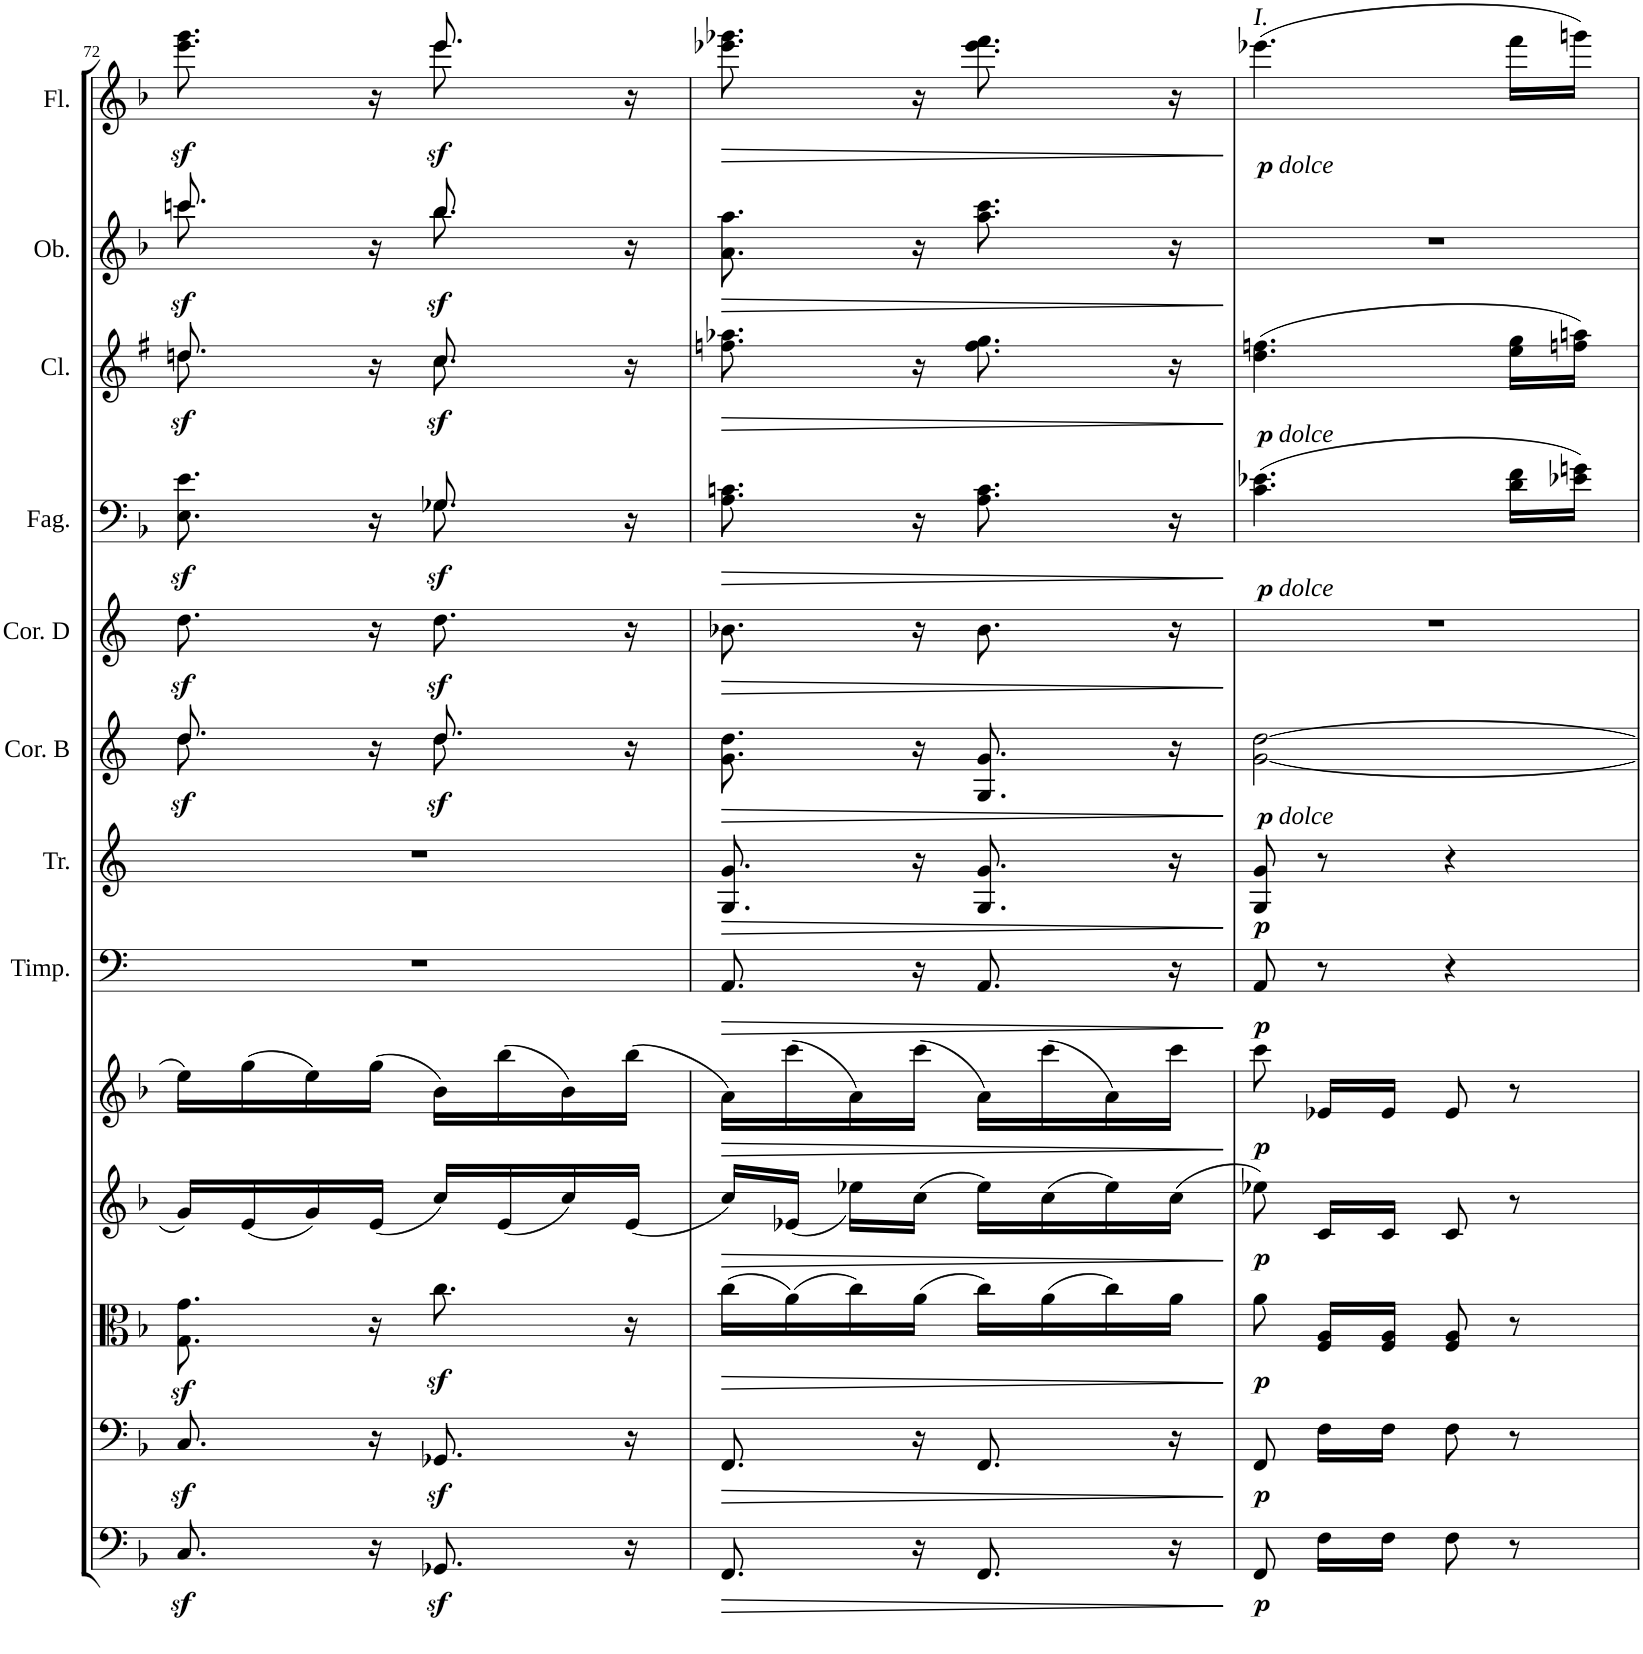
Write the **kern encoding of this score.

**kern	**dynam	**kern	**dynam	**kern	**dynam	**kern	**dynam	**kern	**dynam	**kern	**dynam	**kern	**dynam	**kern	**dynam	**kern	**dynam	**kern	**dynam	**kern	**dynam	**kern	**dynam	**kern	**dynam
*part13	*part13	*part12	*part12	*part11	*part11	*part10	*part10	*part9	*part9	*part8	*part8	*part7	*part7	*part6	*part6	*part5	*part5	*part4	*part4	*part3	*part3	*part2	*part2	*part1	*part1
*staff13	*staff13	*staff12	*staff12	*staff11	*staff11	*staff10	*staff10	*staff9	*staff9	*staff8	*staff8	*staff7	*staff7	*staff6	*staff6	*staff5	*staff5	*staff4	*staff4	*staff3	*staff3	*staff2	*staff2	*staff1	*staff1
*I"Basso	*	*I"Violoncello	*	*I"Viola	*	*I"Violino II	*	*I"Violino I	*	*I"Timpani in D–A	*	*I"Trombe in D	*	*I"Corni in B basso	*	*I"Corni in D	*	*I"Fagotti	*	*I"Clarinetti in B	*	*I"Oboi	*	*I"Flauti	*
*	*	*	*	*	*	*	*	*	*	*I'Timp.	*	*I'Tr.	*	*I'Cor. B	*	*I'Cor. D	*	*I'Fag.	*	*I'Cl.	*	*I'Ob.	*	*I'Fl.	*
!!LO:PB:g=z
*clefF4	*	*clefF4	*	*clefC3	*	*clefG2	*	*clefG2	*	*clefF4	*	*clefG2	*	*clefG2	*	*clefG2	*	*clefF4	*	*clefG2	*	*clefG2	*	*clefG2	*
*Trd7c12	*	*	*	*	*	*	*	*	*	*	*	*Trd-1c-2	*	*Trd8c14	*	*Trd6c10	*	*	*	*Trd1c2	*	*	*	*	*
*k[b-]	*	*k[b-]	*	*k[b-]	*	*k[b-]	*	*k[b-]	*	*k[]	*	*k[]	*	*k[]	*	*k[]	*	*k[b-]	*	*k[f#]	*	*k[b-]	*	*k[b-]	*
*M2/4	*	*M2/4	*	*M2/4	*	*M2/4	*	*M2/4	*	*M2/4	*	*M2/4	*	*M2/4	*	*M2/4	*	*M2/4	*	*M2/4	*	*M2/4	*	*M2/4	*
=72	=72	=72	=72	=72	=72	=72	=72	=72	=72	=72	=72	=72	=72	=72	=72	=72	=72	=72	=72	=72	=72	=72	=72	=72	=72
*	*	*	*	*	*	*	*	*	*	*	*	*	*	*^	*	*	*	*^	*	*^	*	*^	*	*^	*
!	!	!	!	!	!	!	!	!	!	!	!	!	!	!	!	!LO:DY:b	!	!	!	!	!LO:DY:b	!	!	!LO:DY:b	!	!	!LO:DY:b	!	!	!LO:DY:b
8.Cz<^/	.	8.Cz<^/	.	8.G\z<^ 8.g\z<^	.	16g/LL	.	16ee\LL	.	2r	.	2r	.	8.dd^/	8.dd\	sf	8.ddz<^\	.	8.E\^ 8.e\^	4ryy	sf	8.ddn^/	8.dd\	sf	8.cccn^/	8.ccc\	sf	8.eee\^ 8.ggg\^	4ryy	sf
.	.	.	.	.	.	(16e/	.	(16gg\	.	.	.	.	.	.	.	.	.	.	.	.	.	.	.	.	.	.	.	.	.	.
.	.	.	.	.	.	16g/)	.	16ee\)	.	.	.	.	.	.	.	.	.	.	.	.	.	.	.	.	.	.	.	.	.	.
16r	.	16r	.	16r	.	(16e/JJ	.	(16gg\JJ	.	.	.	.	.	16r	16ryy	.	16r	.	16r	.	.	16r	16ryy	.	16r	16ryy	.	16r	.	.
!	!	!	!	!	!	!	!	!	!	!	!	!	!	!	!	!LO:DY:b	!	!	!	!	!LO:DY:b	!	!	!LO:DY:b	!	!	!LO:DY:b	!	!	!LO:DY:b
8.GG-Xz<^/	.	8.GG-Xz<^/	.	8.ccz<^\	.	16cc/LL)	.	16b-\LL)	.	.	.	.	.	8.dd^/	8.dd\	sf	8.ddz<^\	.	8.G-X^/	8.G-\	sf	8.cc^/	8.cc\	sf	8.bb-^/	8.bb-\	sf	8.eee^/	8.eee\	sf
.	.	.	.	.	.	(16e/	.	(16bb-\	.	.	.	.	.	.	.	.	.	.	.	.	.	.	.	.	.	.	.	.	.	.
.	.	.	.	.	.	16cc/)	.	16b-\)	.	.	.	.	.	.	.	.	.	.	.	.	.	.	.	.	.	.	.	.	.	.
16r	.	16r	.	16r	.	(16e/JJ	.	(16bb-\JJ	.	.	.	.	.	16r	16ryy	.	16r	.	16r	16ryy	.	16r	16ryy	.	16r	16ryy	.	16r	16ryy	.
=73	=73	=73	=73	=73	=73	=73	=73	=73	=73	=73	=73	=73	=73	=73	=73	=73	=73	=73	=73	=73	=73	=73	=73	=73	=73	=73	=73	=73	=73	=73
!	!LO:HP:b	!	!LO:HP:b	!	!LO:HP:b	!	!LO:HP:b	!	!LO:HP:b	!	!LO:HP:b	!	!LO:HP:b	!	!	!LO:HP:b	!	!LO:HP:b	!	!	!LO:HP:b	!	!	!LO:HP:b	!	!	!LO:HP:b	!	!	!LO:HP:b
*	*	*	*	*	*	*	*	*	*	*	*	*	*	*	*	*	*	*	*v	*v	*	*	*	*	*v	*v	*	*v	*v	*
*	*	*	*	*	*	*	*	*	*	*	*	*	*	*v	*v	*	*	*	*	*	*v	*v	*	*	*	*	*
8.FF/	>	8.FF/	>	(16cc\LL	>	16cc/LL)	>	16a\LL)	>	8.AA/	>	8.G/ 8.g/	>	8.g\ 8.dd\	>	8.b-X\	>	8.A\ 8.cn\	>	8.ffn\ 8.aa-X\	>	8.a\ 8.aa\	>	8.eee-X\ 8.ggg-X\	>
.	.	.	.	(16a\)	.	(<16e-X/JJ	.	(16ccc\	.	.	.	.	.	.	.	.	.	.	.	.	.	.	.	.	.
.	.	.	.	16cc\)	.	16ee-X\LL)	.	16a\)	.	.	.	.	.	.	.	.	.	.	.	.	.	.	.	.	.
16r	.	16r	.	(16a\JJ	.	(16cc\JJ	.	(16ccc\JJ	.	16r	.	16r	.	16r	.	16r	.	16r	.	16r	.	16r	.	16r	.
8.FF/	.	8.FF/	.	16cc\LL)	.	16ee-\LL)	.	16a\LL)	.	8.AA/	.	8.G/ 8.g/	.	8.G/ 8.g/	.	8.b-\	.	8.A\ 8.c\	.	8.ff\ 8.gg\	.	8.aa\ 8.ccc\	.	8.eee-\ 8.fff\	.
.	.	.	.	(16a\	.	(16cc\	.	(16ccc\	.	.	.	.	.	.	.	.	.	.	.	.	.	.	.	.	.
.	.	.	.	16cc\)	.	16ee-\)	.	16a\)	.	.	.	.	.	.	.	.	.	.	.	.	.	.	.	.	.
16r	.	16r	.	16a\JJ	.	(16cc\JJ	.	16ccc\JJ	.	16r	.	16r	.	16r	.	16r	.	16r	.	16r	.	16r	.	16r	.
.	]	.	]	.	]	.	]	.	]	.	]	.	]	.	]	.	]	.	]	.	]	.	]	.	]
=74	=74	=74	=74	=74	=74	=74	=74	=74	=74	=74	=74	=74	=74	=74	=74	=74	=74	=74	=74	=74	=74	=74	=74	=74	=74
!	!	!	!	!	!	!	!	!	!	!	!	!	!	!	!	!	!	!	!	!	!	!	!	!LO:TX:a:i:t=I.	!
!	!	!	!	!	!	!	!	!	!	!	!	!	!	!	!	!	!	!	!	!	!	!	!	!LO:TX:b:t=dolce	!
!	!	!	!	!	!	!	!	!	!	!	!	!	!	!	!	!	!	!	!	!LO:TX:b:t=dolce	!	!	!	!	!
!	!	!	!	!	!	!	!	!	!	!	!	!	!	!	!	!	!	!LO:TX:b:t=dolce	!	!	!	!	!	!	!
!	!	!	!	!	!	!	!	!	!	!	!	!	!	!LO:TX:b:t=dolce	!	!	!	!	!	!	!	!	!	!	!
!	!LO:DY:b	!	!LO:DY:b	!	!LO:DY:b	!	!LO:DY:b	!	!LO:DY:b	!	!LO:DY:b	!	!LO:DY:b	!	!	!	!	!	!	!	!	!	!	!	!
8FF/	p	8FF/	p	8a\	p	8ee-X\)	p	8ccc\	p	8AA/	p	8G/ 8g/	p	[2g\ [2dd\	.	2r	.	(4.c\ 4.e-X\	.	(4.dd\ 4.ffn\	.	2r	.	(4.eee-X\	.
16F\LL	.	16F\LL	.	16F/ 16A/LL	.	16c/LL	.	16e-X/LL	.	8r	.	8r	.	.	.	.	.	.	.	.	.	.	.	.	.
16F\JJ	.	16F\JJ	.	16F/ 16A/JJ	.	16c/JJ	.	16e-/JJ	.	.	.	.	.	.	.	.	.	.	.	.	.	.	.	.	.
8F\	.	8F\	.	8F/ 8A/	.	8c/	.	8e-/	.	4r	.	4r	.	.	.	.	.	.	.	.	.	.	.	.	.
8r	.	8r	.	8r	.	8r	.	8r	.	.	.	.	.	.	.	.	.	16d\ 16f\LL	.	16ee\ 16gg\LL	.	.	.	16fff\LL	.
.	.	.	.	.	.	.	.	.	.	.	.	.	.	.	.	.	.	16e-X\ 16gn\JJ)	.	16ffn\ 16aan\JJ)	.	.	.	16gggn\JJ)	.
=	=	=	=	=	=	=	=	=	=	=	=	=	=	=	=	=	=	=	=	=	=	=	=	=	=
*-	*-	*-	*-	*-	*-	*-	*-	*-	*-	*-	*-	*-	*-	*-	*-	*-	*-	*-	*-	*-	*-	*-	*-	*-	*-
